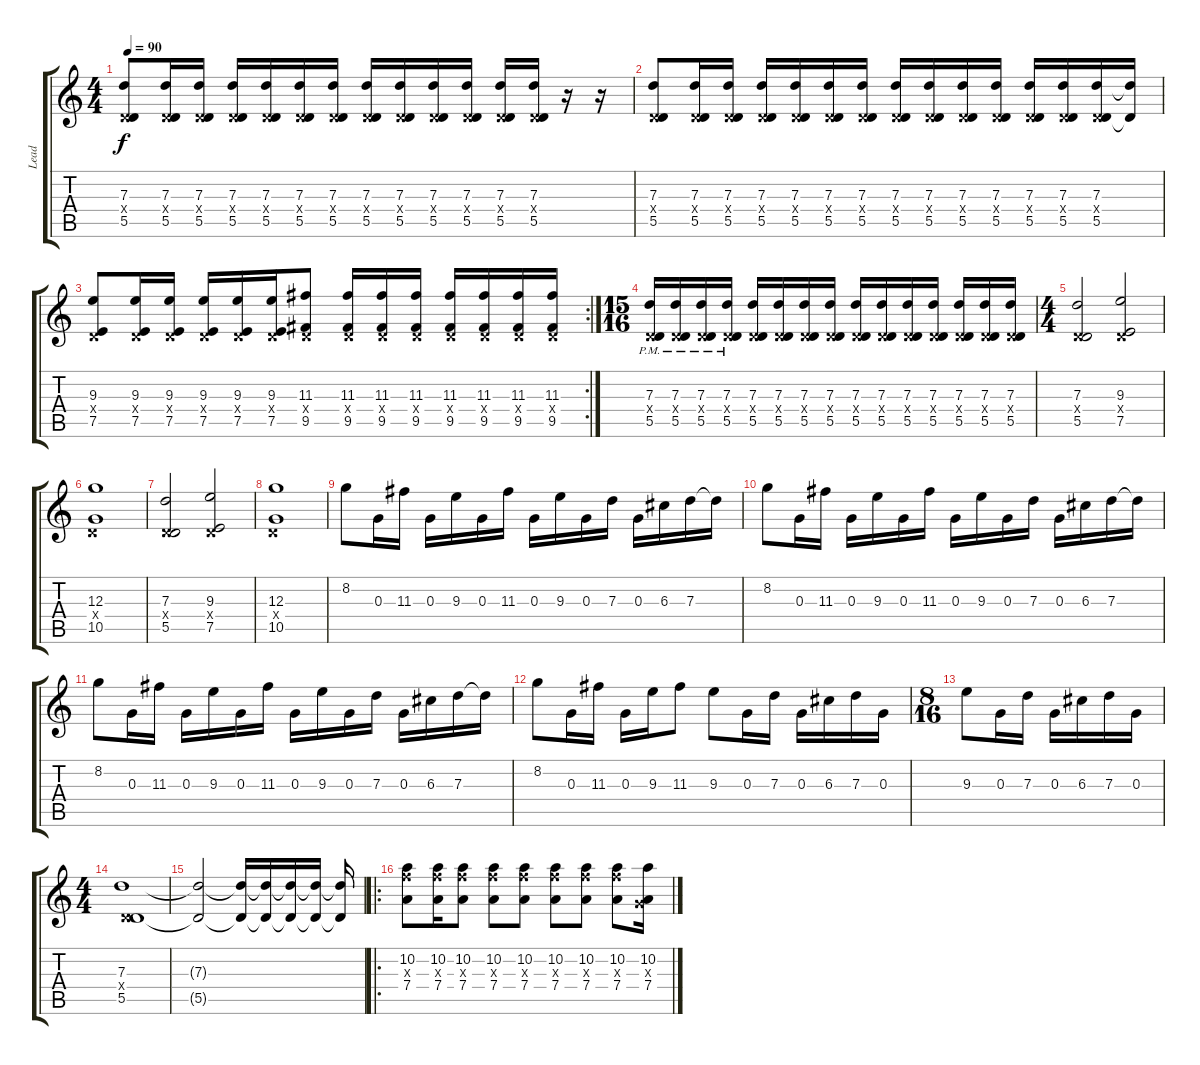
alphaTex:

\track ("Lead" "Lead") {instrument distortionguitar}
\staff {score tabs}
\tuning (E4 B3 G3 D3 A2 E2) {hide}
\ts (4 4)
\tempo 90
\clef g2
\ks c
(7.3 0.4{x} 5.5).8{dy f} (7.3 0.4{x} 5.5).16 (7.3 0.4{x} 5.5).16 (7.3 0.4{x} 5.5).16 (7.3 0.4{x} 5.5).16 (7.3 0.4{x} 5.5).16 (7.3 0.4{x} 5.5).16 (7.3 0.4{x} 5.5).16 (7.3 0.4{x} 5.5).16 (7.3 0.4{x} 5.5).16 (7.3 0.4{x} 5.5).16 (7.3 0.4{x} 5.5).16 (7.3 0.4{x} 5.5).16 r.16 r.16 |
(7.3 0.4{x} 5.5).8 (7.3 0.4{x} 5.5).16 (7.3 0.4{x} 5.5).16 (7.3 0.4{x} 5.5).16 (7.3 0.4{x} 5.5).16 (7.3 0.4{x} 5.5).16 (7.3 0.4{x} 5.5).16 (7.3 0.4{x} 5.5).16 (7.3 0.4{x} 5.5).16 (7.3 0.4{x} 5.5).16 (7.3 0.4{x} 5.5).16 (7.3 0.4{x} 5.5).16 (7.3 0.4{x} 5.5).16 (7.3 0.4{x} 5.5).16 (7.3{t} 5.5{t}).16 |
\rc 2
(9.3 0.4{x} 7.5).8 (9.3 0.4{x} 7.5).16 (9.3 0.4{x} 7.5).16 (9.3 0.4{x} 7.5).16 (9.3 0.4{x} 7.5).16 (9.3 0.4{x} 7.5).16 (11.3 0.4{x} 9.5).8 (11.3 0.4{x} 9.5).16 (11.3 0.4{x} 9.5).16 (11.3 0.4{x} 9.5).16 (11.3 0.4{x} 9.5).16 (11.3 0.4{x} 9.5).16 (11.3 0.4{x} 9.5).16 (11.3 0.4{x} 9.5).16 |
\ts (15 16)
(7.3{pm} 0.4{x} 5.5{pm}).16 (7.3{pm} 0.4{x} 5.5{pm}).16 (7.3{pm} 0.4{x} 5.5{pm}).16 (7.3{pm} 0.4{x} 5.5{pm}).16 (7.3 0.4{x} 5.5).16 (7.3 0.4{x} 5.5).16 (7.3 0.4{x} 5.5).16 (7.3 0.4{x} 5.5).16 (7.3 0.4{x} 5.5).16 (7.3 0.4{x} 5.5).16 (7.3 0.4{x} 5.5).16 (7.3 0.4{x} 5.5).16 (7.3 0.4{x} 5.5).16 (7.3 0.4{x} 5.5).16 (7.3 0.4{x} 5.5).16 |
\ts (4 4)
(7.3 0.4{x} 5.5).2 (9.3 0.4{x} 7.5).2 |
(12.3 0.4{x} 10.5).1 |
(7.3 0.4{x} 5.5).2 (9.3 0.4{x} 7.5).2 |
(12.3 0.4{x} 10.5).1 |
8.2.8 0.3.16 11.3.16 0.3.16 9.3.16 0.3.16 11.3.16 0.3.16 9.3.16 0.3.16 7.3.16 0.3.16 6.3.16 7.3.16 7.3{t}.16 |
8.2.8 0.3.16 11.3.16 0.3.16 9.3.16 0.3.16 11.3.16 0.3.16 9.3.16 0.3.16 7.3.16 0.3.16 6.3.16 7.3.16 7.3{t}.16 |
8.2.8 0.3.16 11.3.16 0.3.16 9.3.16 0.3.16 11.3.16 0.3.16 9.3.16 0.3.16 7.3.16 0.3.16 6.3.16 7.3.16 7.3{t}.16 |
8.2.8 0.3.16 11.3.16 0.3.16 9.3.16 11.3.8 9.3.8 0.3.16 7.3.16 0.3.16 6.3.16 7.3.16 0.3.16 |
\ts (8 16)
9.3.8 0.3.16 7.3.16 0.3.16 6.3.16 7.3.16 0.3.16 |
\ts (4 4)
(7.3 0.4{x} 5.5).1 |
(7.3{t} 5.5{t}).2 (7.3{t} 5.5{t}).16 (7.3{t} 5.5{t}).16 (7.3{t} 5.5{t}).16 (7.3{t} 5.5{t}).16 (7.3{t} 5.5{t}).16 |
\ro
(10.2 10.3{x} 7.4).8 (10.2 10.3{x} 7.4).16 (10.2 10.3{x} 7.4).8 (10.2 10.3{x} 7.4).8 (10.2 10.3{x} 7.4).8 (10.2 10.3{x} 7.4).8 (10.2 10.3{x} 7.4).8 (10.2 10.3{x} 7.4).8 (10.2 0.3{x} 7.4).16
